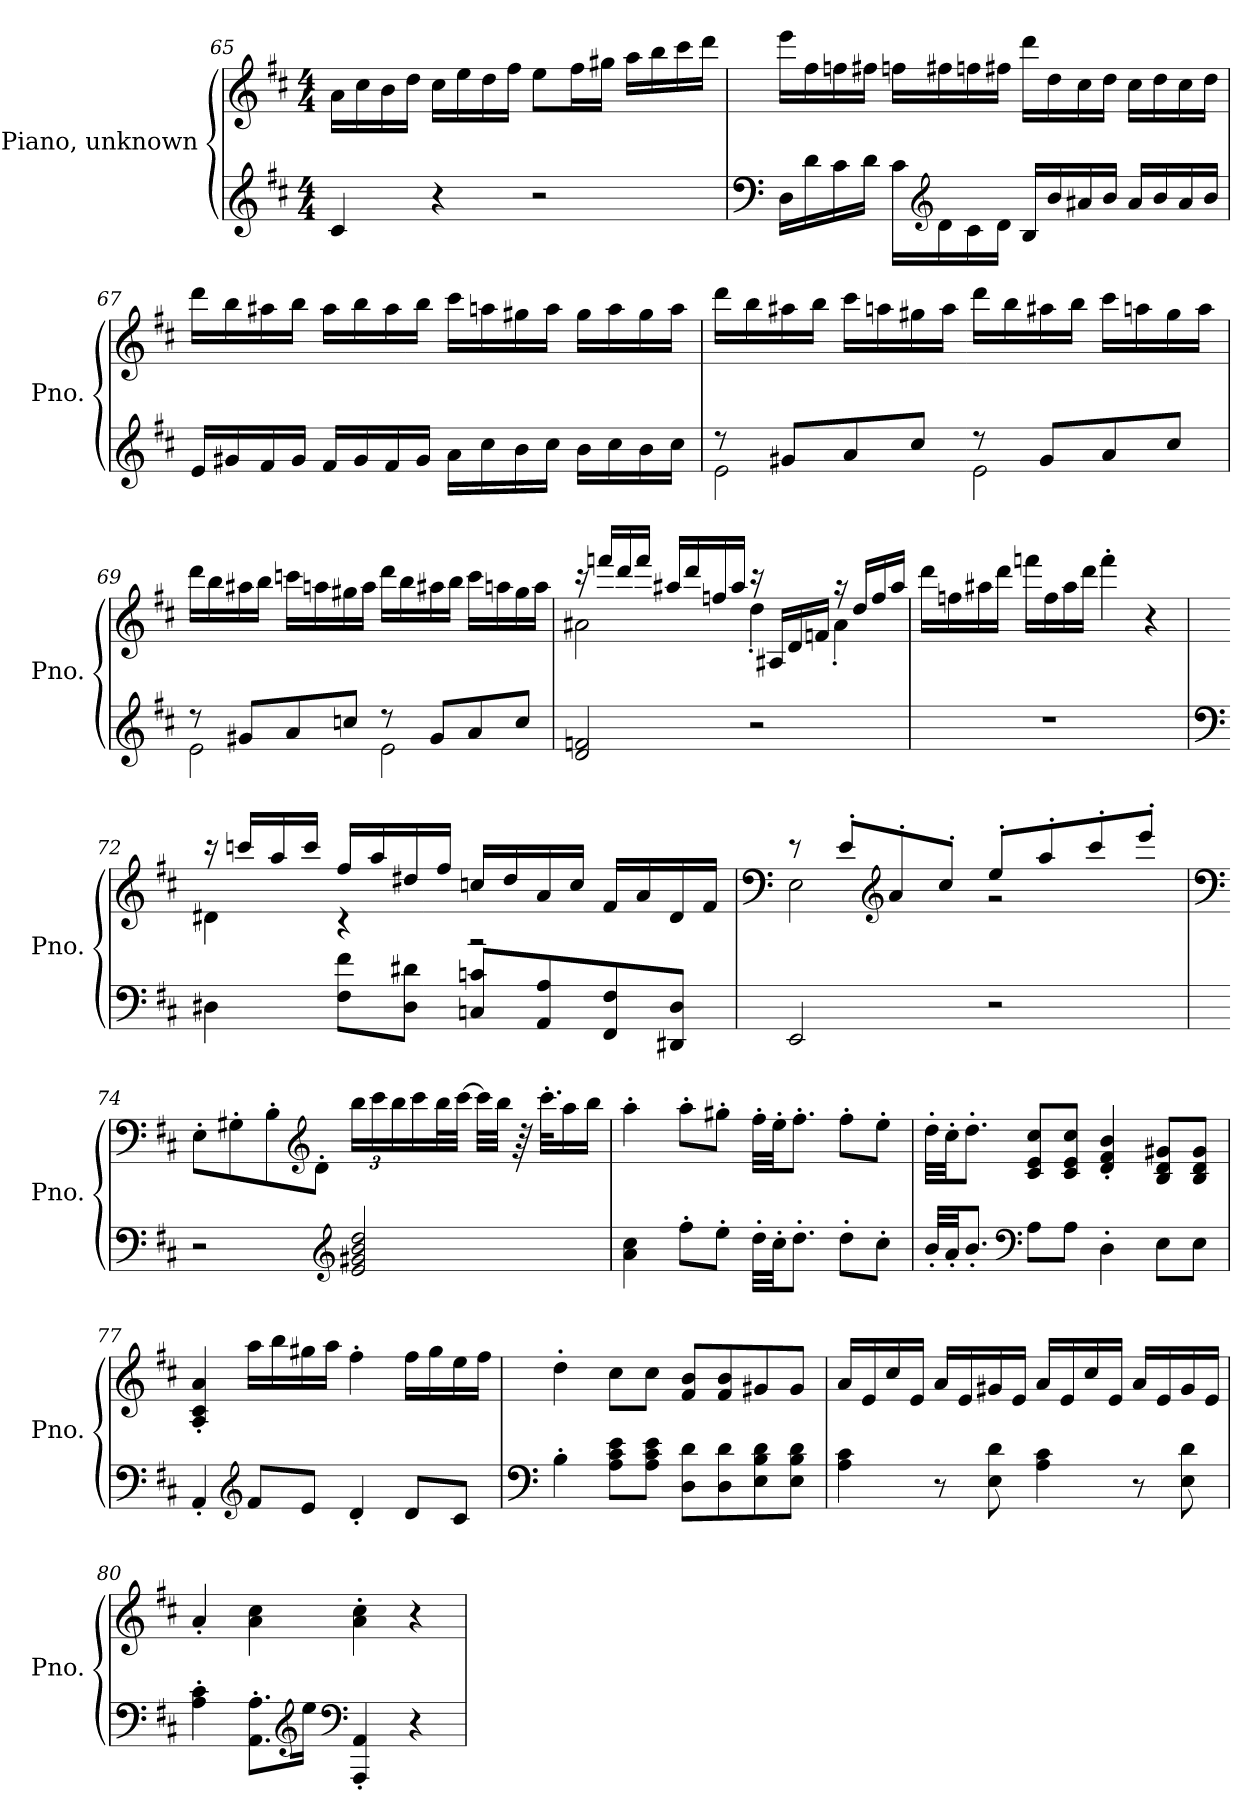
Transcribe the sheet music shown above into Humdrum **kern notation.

**kern	**kern
*part1	*part1
*staff2	*staff1
*I"Piano, unknown	*
*I'Pno.	*
!!LO:LB:g=z
*clefG2	*clefG2
*k[f#c#]	*k[f#c#]
*M4/4	*M4/4
=65	=65
4c#/	16a\LL
.	16cc#\
.	16b\
.	16dd\JJ
4r	16cc#\LL
.	16ee\
.	16dd\
.	16ff#\JJ
2r	8ee\L
.	16ff#\L
.	16gg#X\JJ
.	16aa\LL
.	16bb\
.	16ccc#\
.	16ddd\JJ
=66	=66
*clefF4	*
16D\LL	16eee\LL
16d\	16ff#\
16c#\	16ffn\
16d\JJ	16ff#X\JJ
16c#\LL	16ffn\LL
*clefG2	*
16d\	16ff#X\
16c#\	16ffn\
16d\JJ	16ff#X\JJ
16B/LL	16ddd\LL
16b/	16dd\
16a#X/	16cc#\
16b/JJ	16dd\JJ
16a#/LL	16cc#\LL
16b/	16dd\
16a#/	16cc#\
16b/JJ	16dd\JJ
!!LO:PB:g=z
=67	=67
16e/LL	16ddd\LL
16g#X/	16bb\
16f#/	16aa#X\
16g#/JJ	16bb\JJ
16f#/LL	16aa#\LL
16g#/	16bb\
16f#/	16aa#\
16g#/JJ	16bb\JJ
16a\LL	16ccc#\LL
16cc#\	16aan\
16b\	16gg#X\
16cc#\JJ	16aa\JJ
16b\LL	16gg#\LL
16cc#\	16aa\
16b\	16gg#\
16cc#\JJ	16aa\JJ
=68	=68
*^	*
8r	2e\	16ddd\LL
.	.	16bb\
8g#X/L	.	16aa#X\
.	.	16bb\JJ
8a/	.	16ccc#\LL
.	.	16aan\
8cc#/J	.	16gg#X\
.	.	16aa\JJ
8r	2e\	16ddd\LL
.	.	16bb\
8g#/L	.	16aa#X\
.	.	16bb\JJ
8a/	.	16ccc#\LL
.	.	16aan\
8cc#/J	.	16gg#\
.	.	16aa\JJ
!!LO:LB:g=z
=69	=69	=69
8r	2e\	16ddd\LL
.	.	16bb\
8g#X/L	.	16aa#X\
.	.	16bb\JJ
8a/	.	16cccn\LL
.	.	16aan\
8ccn/J	.	16gg#X\
.	.	16aa\JJ
8r	2e\	16ddd\LL
.	.	16bb\
8g#/L	.	16aa#X\
.	.	16bb\JJ
8a/	.	16ccc\LL
.	.	16aan\
8cc/J	.	16gg#\
.	.	16aa\JJ
*v	*v	*
=70	=70
*	*^
2d/ 2fn/	16r	2a#X\
.	16fffn/LL	.
.	16ddd/	.
.	16fff/JJ	.
.	16aa#X/LL	.
.	16ddd/	.
.	16ffn/	.
.	16aa#/JJ	.
2r	16r	4dd'\
.	16A#X/LL	.
.	16d/	.
.	16fn/JJ	.
.	16r	4a#'\
.	16dd/LL	.
.	16ff/	.
.	16aa#/JJ	.
*	*v	*v
!!LO:LB:g=z
=71	=71
1r	16ddd\LL
.	16ffn\
.	16aa#X\
.	16ddd\JJ
.	16fffn\LL
.	16ff\
.	16aa#\
.	16ddd\JJ
.	4fff'\
.	4r
=72	=72
*clefF4	*
*	*^
4D#X\	16r	4d#X\
.	16cccn/LL	.
.	16aa/	.
.	16ccc/JJ	.
8F#\ 8f#\L	16ff#/LL	4r
.	16aa/	.
8D#\ 8d#X\J	16dd#X/	.
.	16ff#/JJ	.
8Cn/ 8cn/L	16ccn/LL	2r
.	16dd#/	.
8AA/ 8A/	16a/	.
.	16cc/JJ	.
8FF#/ 8F#/	16f#/LL	.
.	16a/	.
8DD#X/ 8D#/J	16d#/	.
.	16f#/JJ	.
!!LO:LB:g=z	!!
=73	=73	=73
*	*clefF4	*
2EE/	8r	2E\
.	8e'/L	.
*	*clefG2	*
.	8a'/	.
.	8cc#'/J	.
2r	8ee'/L	2r
.	8aa'/	.
.	8ccc#'/	.
.	8eee'/J	.
*	*v	*v
=74	=74
*	*clefF4
2r	8E'\L
.	8G#X'\
.	8B'\
*	*clefG2
.	8d'\J
*clefG2	*
*	*Xbrackettup
2e/ 2g#X/ 2b/ 2dd/	24bb\LL
.	24ccc#\
.	24bb\
.	16ccc#\
.	32bb\L
.	[32ccc#\JJJ
.	32ccc#\LLL]
.	32bb\JJJ
.	64r
.	32.ccc#'\KLL
.	16aa\
.	16bb\JJ
!!LO:LB:g=z
=75	=75
4a\ 4cc#\	4aa'\
8ff#'\L	8aa'\L
8ee'\J	8gg#X'\J
32dd'\LLL	32ff#'\LLL
32cc#'\JJ	32ee'\JJ
8.dd'\J	8.ff#'\J
8dd'\L	8ff#'\L
8cc#'\J	8ee'\J
=76	=76
32b'/LLL	32dd'\LLL
32a'/JJ	32cc#'\JJ
8.b'/J	8.dd'\J
*clefF4	*
8A\L	8c#/ 8e/ 8cc#/L
8A\J	8c#/ 8e/ 8cc#/J
4D'\	4d/' 4f#/' 4b/'
8E\L	8B/ 8d/ 8g#X/L
8E\J	8B/ 8d/ 8g#/J
=77	=77
4AA'/	4A/' 4c#/' 4a/'
*clefG2	*
8f#/L	16aa\LL
.	16bb\
8e/J	16gg#X\
.	16aa\JJ
4d'/	4ff#'\
8d/L	16ff#\LL
.	16gg#\
8c#/J	16ee\
.	16ff#\JJ
!!LO:LB:g=z
=78	=78
*clefF4	*
4B'\	4dd'\
8A\ 8c#\ 8e\L	8cc#\L
8A\ 8c#\ 8e\J	8cc#\J
8D\ 8d\L	8f#/ 8b/L
8D\ 8d\	8f#/ 8b/
8E\ 8B\ 8d\	8g#X/
8E\ 8B\ 8d\J	8g#/J
=79	=79
4A\ 4c#\	16a/LL
.	16e/
.	16cc#/
.	16e/JJ
8r	16a/LL
.	16e/
8E\ 8d\	16g#X/
.	16e/JJ
4A\ 4c#\	16a/LL
.	16e/
.	16cc#/
.	16e/JJ
8r	16a/LL
.	16e/
8E\ 8d\	16g#/
.	16e/JJ
=80	=80
4A\' 4c#\'	4a'/
8.AA\' 8.A\'L	4a\ 4cc#\
*clefG2	*
16ee\Jk	.
*clefF4	*
4AAA/' 4AA/'	4a\' 4cc#\'
4r	4r
=	=
*-	*-
